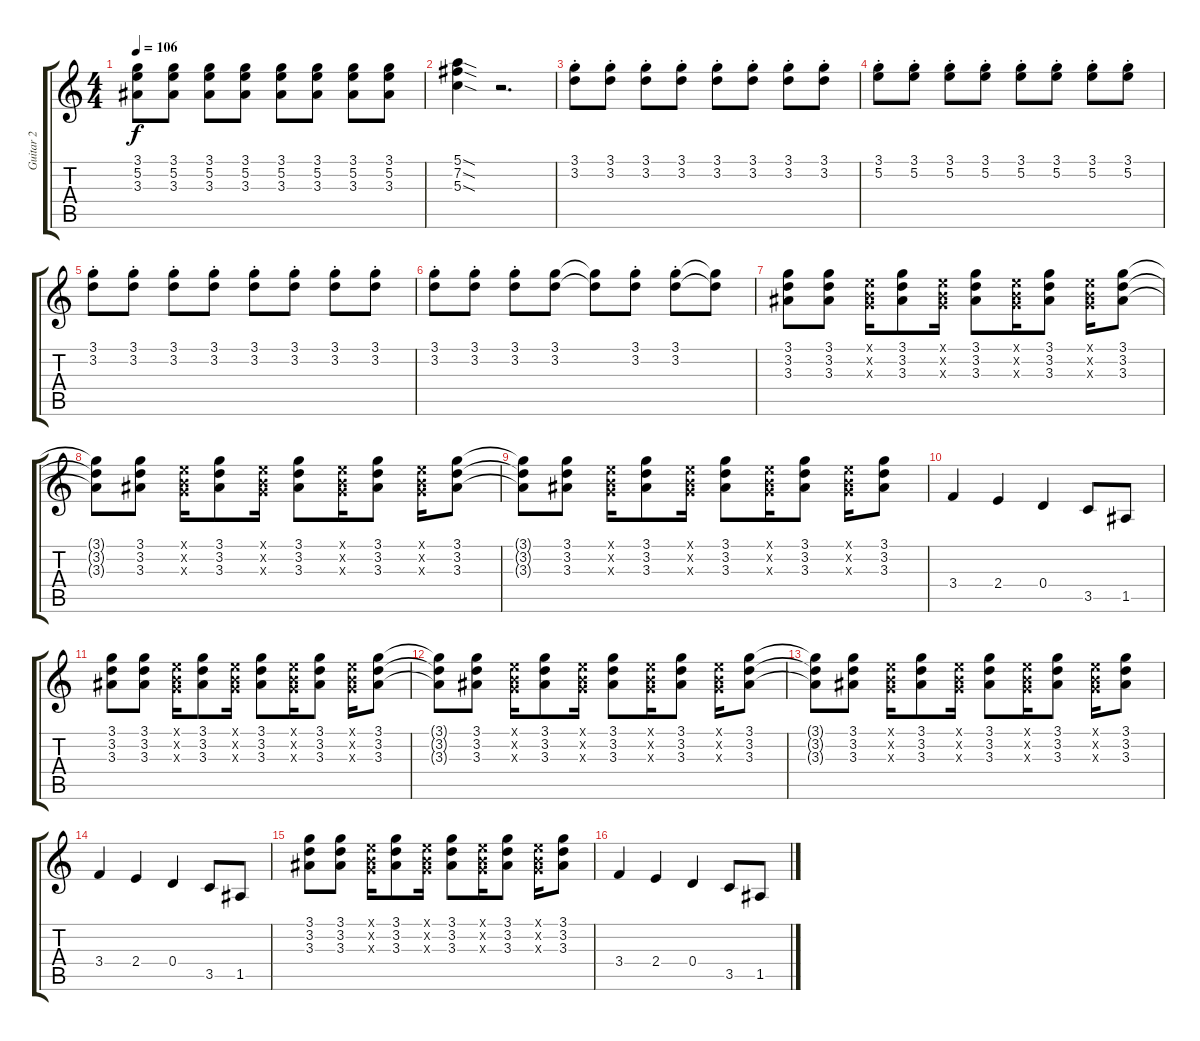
\track ("Guitar 2" "Guitar 2") {instrument overdrivenguitar}
\staff {score tabs}
\tuning (E4 B3 G3 D3 A2 E2) {hide}
\ts (4 4)
\tempo 106
\clef g2
\ks c
(3.1 5.2 3.3).8{dy f} (3.1 5.2 3.3).8 (3.1 5.2 3.3).8 (3.1 5.2 3.3).8 (3.1 5.2 3.3).8 (3.1 5.2 3.3).8 (3.1 5.2 3.3).8 (3.1 5.2 3.3).8 |
(5.1{sod} 7.2{sod} 5.3{sod}).4 r.2{d} |
(3.1{st} 3.2{st}).8 (3.1{st} 3.2{st}).8 (3.1{st} 3.2{st}).8 (3.1 3.2{st}).8 (3.1{st} 3.2{st}).8 (3.1{st} 3.2{st}).8 (3.1{st} 3.2{st}).8 (3.1{st} 3.2{st}).8 |
(3.1{st} 5.2{st}).8 (3.1{st} 5.2{st}).8 (3.1{st} 5.2{st}).8 (3.1{st} 5.2{st}).8 (3.1{st} 5.2{st}).8 (3.1{st} 5.2{st}).8 (3.1{st} 5.2{st}).8 (3.1{st} 5.2{st}).8 |
(3.1{st} 3.2{st}).8 (3.1 3.2{st}).8 (3.1{st} 3.2{st}).8 (3.1{st} 3.2{st}).8 (3.1{st} 3.2{st}).8 (3.1{st} 3.2{st}).8 (3.1{st} 3.2{st}).8 (3.1{st} 3.2{st}).8 |
(3.1{st} 3.2{st}).8 (3.1 3.2{st}).8 (3.1{st} 3.2{st}).8 (3.1 3.2).8 (3.1{t} 3.2{t}).8 (3.1{st} 3.2{st}).8 (3.1{st} 3.2{st}).8 (3.1{t} 3.2{t}).8 |
(3.1 3.2 3.3).8 (3.1 3.2 3.3).8 (0.1{x} 0.2{x} 0.3{x}).16 (3.1 3.2 3.3).8 (0.1{x} 0.2{x} 0.3{x}).16 (3.1 3.2 3.3).8 (0.1{x} 0.2{x} 0.3{x}).16 (3.1 3.2 3.3).8 (0.1{x} 0.2{x} 0.3{x}).16 (3.1 3.2 3.3).8 |
(3.1{t} 3.2{t} 3.3{t}).8 (3.1 3.2 3.3).8 (0.1{x} 0.2{x} 0.3{x}).16 (3.1 3.2 3.3).8 (0.1{x} 0.2{x} 0.3{x}).16 (3.1 3.2 3.3).8 (0.1{x} 0.2{x} 0.3{x}).16 (3.1 3.2 3.3).8 (0.1{x} 0.2{x} 0.3{x}).16 (3.1 3.2 3.3).8 |
(3.1{t} 3.2{t} 3.3{t}).8 (3.1 3.2 3.3).8 (0.1{x} 0.2{x} 0.3{x}).16 (3.1 3.2 3.3).8 (0.1{x} 0.2{x} 0.3{x}).16 (3.1 3.2 3.3).8 (0.1{x} 0.2{x} 0.3{x}).16 (3.1 3.2 3.3).8 (0.1{x} 0.2{x} 0.3{x}).16 (3.1 3.2 3.3).8 |
3.4.4 2.4.4 0.4.4 3.5.8 1.5.8 |
(3.1 3.2 3.3).8 (3.1 3.2 3.3).8 (0.1{x} 0.2{x} 0.3{x}).16 (3.1 3.2 3.3).8 (0.1{x} 0.2{x} 0.3{x}).16 (3.1 3.2 3.3).8 (0.1{x} 0.2{x} 0.3{x}).16 (3.1 3.2 3.3).8 (0.1{x} 0.2{x} 0.3{x}).16 (3.1 3.2 3.3).8 |
(3.1{t} 3.2{t} 3.3{t}).8 (3.1 3.2 3.3).8 (0.1{x} 0.2{x} 0.3{x}).16 (3.1 3.2 3.3).8 (0.1{x} 0.2{x} 0.3{x}).16 (3.1 3.2 3.3).8 (0.1{x} 0.2{x} 0.3{x}).16 (3.1 3.2 3.3).8 (0.1{x} 0.2{x} 0.3{x}).16 (3.1 3.2 3.3).8 |
(3.1{t} 3.2{t} 3.3{t}).8 (3.1 3.2 3.3).8 (0.1{x} 0.2{x} 0.3{x}).16 (3.1 3.2 3.3).8 (0.1{x} 0.2{x} 0.3{x}).16 (3.1 3.2 3.3).8 (0.1{x} 0.2{x} 0.3{x}).16 (3.1 3.2 3.3).8 (0.1{x} 0.2{x} 0.3{x}).16 (3.1 3.2 3.3).8 |
3.4.4 2.4.4 0.4.4 3.5.8 1.5.8 |
(3.1 3.2 3.3).8 (3.1 3.2 3.3).8 (0.1{x} 0.2{x} 0.3{x}).16 (3.1 3.2 3.3).8 (0.1{x} 0.2{x} 0.3{x}).16 (3.1 3.2 3.3).8 (0.1{x} 0.2{x} 0.3{x}).16 (3.1 3.2 3.3).8 (0.1{x} 0.2{x} 0.3{x}).16 (3.1 3.2 3.3).8 |
3.4.4 2.4.4 0.4.4 3.5.8 1.5.8
